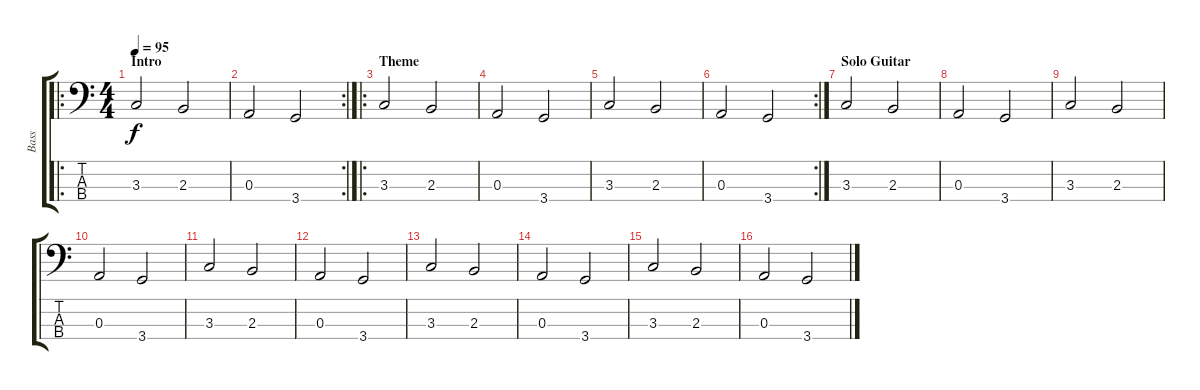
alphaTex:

\track ("Bass" "Bass") {instrument fretlessbass}
\staff {score tabs}
\tuning (G2 D2 A1 E1) {hide}
\ro
\ts (4 4)
\section ("" "Intro")
\tempo 95
\clef f4
\ks c
3.3.2{dy f instrument fretlessbass} 2.3.2 |
\rc 2
0.3.2 3.4.2 |
\ro
\section ("" "Theme")
3.3.2 2.3.2 |
0.3.2 3.4.2 |
3.3.2 2.3.2 |
\rc 2
0.3.2 3.4.2 |
\section ("" "Solo Guitar")
3.3.2 2.3.2 |
0.3.2 3.4.2 |
3.3.2 2.3.2 |
0.3.2 3.4.2 |
3.3.2 2.3.2 |
0.3.2 3.4.2 |
3.3.2 2.3.2 |
0.3.2 3.4.2 |
3.3.2 2.3.2 |
0.3.2 3.4.2
